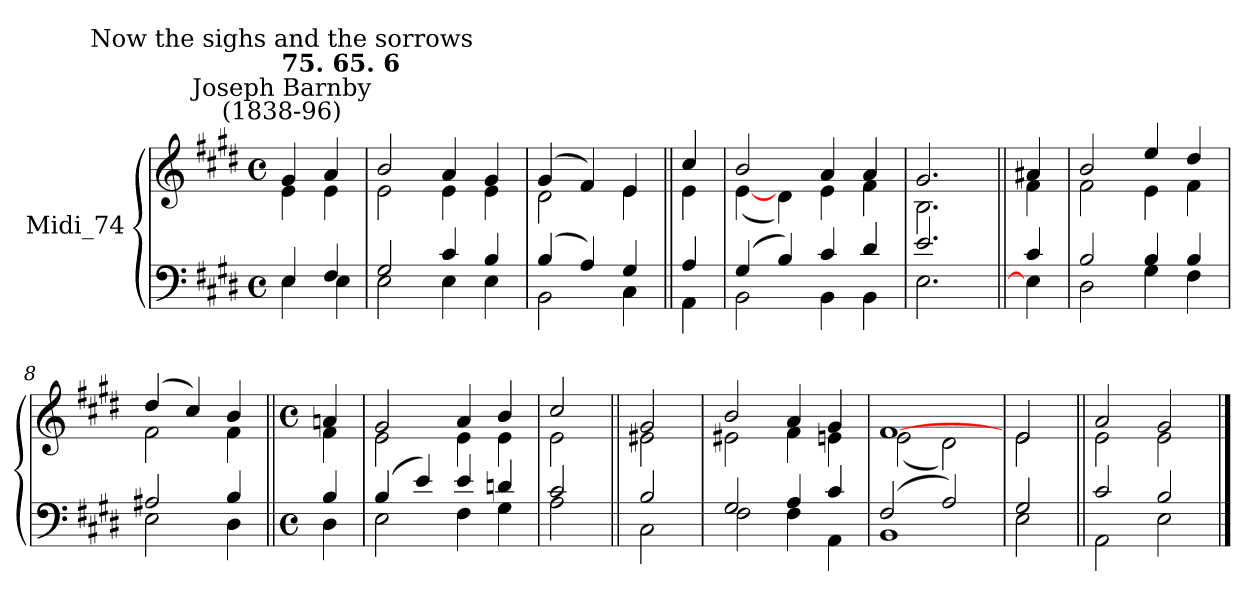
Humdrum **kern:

**kern	**kern
*part2	*part1
*staff2	*staff1
*I"Midi_74	*I"Midi_74
*clefF4	*clefG2
*k[f#c#g#d#]	*k[f#c#g#d#]
*E:	*E:
*M4/4	*M4/4
*met(c)	*met(c)
=	=
*^	*^
!	!	!LO:TX:a:cj:t=Joseph Barnby\n(1838-96)	!
!	!	!LO:TX:a:B:t=75. 65. 6	!
!	!	!LO:TX:a:cj:t=Now the sighs and the sorrows	!
4E/	4E\	4g#/	4e\
4F#/	4E\	4a/	4e\
=1	=1	=1	=1
2G#/	2E\	2b/	2e\
4c#/	4E\	4a/	4e\
4B/	4E\	4g#/	4e\
=2	=2	=2	=2
(>4B/	2BB\	(>4g#/	2d#\
4A/)	.	4f#/)	.
4G#/	4C#\	4e/	4e\
=3||	=3||	=3||	=3||
4A/	4AA\	4cc#/	4e\
=4	=4	=4	=4
(>4G#/	2BB\	2b/	(<[4e\
4B/)	.	.	4d#\)
4c#/	4BB\	4a/	4e\
4d#/	4BB\	4a/	4f#\
=5	=5	=5	=5
2.e/	2.E\	2.g#/	2.B\
=6||	=6||	=6||	=6||
4c#/	4E\]	4a#X/	4f#\
=7	=7	=7	=7
2B/	2D#\	2b/	2f#\
4B/	4G#\	4ee/	4e\
4B/	4F#\	4dd#/	4f#\
=8	=8	=8	=8
2A#X/	2E\	(>4dd#/	2f#\
.	.	4cc#/)	.
4B/	4D#\	4b/	4f#\
!!LO:LB:g=z	!!
=9||	=9||	=9||	=9||
*M4/4	*	*M4/4	*
*met(c)	*	*met(c)	*
4B/	4D#\	4an/	4f#\
=10	=10	=10	=10
(>4B/	2E\	2g#/	2e\
4e/)	.	.	.
4e/	4F#\	4a/	4e\
4dn/	4G#\	4b/	4e\
=11	=11	=11	=11
2c#/	2A\	2cc#/	2e\
=12||	=12||	=12||	=12||
2B/	2C#\	2g#/	2e#X\
=13	=13	=13	=13
2G#/	2F#\	2b/	2e#X\
4A/	4F#\	4a/	4f#\
4c#/	4AA\	4g#/	4en\
=14	=14	=14	=14
(>2F#/	1BB\	[1f#/	(<2e\
2A/)	.	.	2d#\)
=15	=15	=15	=15
2G#/	2E\	2e/	2e\
=16||	=16||	=16||	=16||
2c#/	2AA\	2a/	2e\
2B/	2E\	2g#/	2e\
*v	*v	*	*
*	*v	*v
==	==
*-	*-
